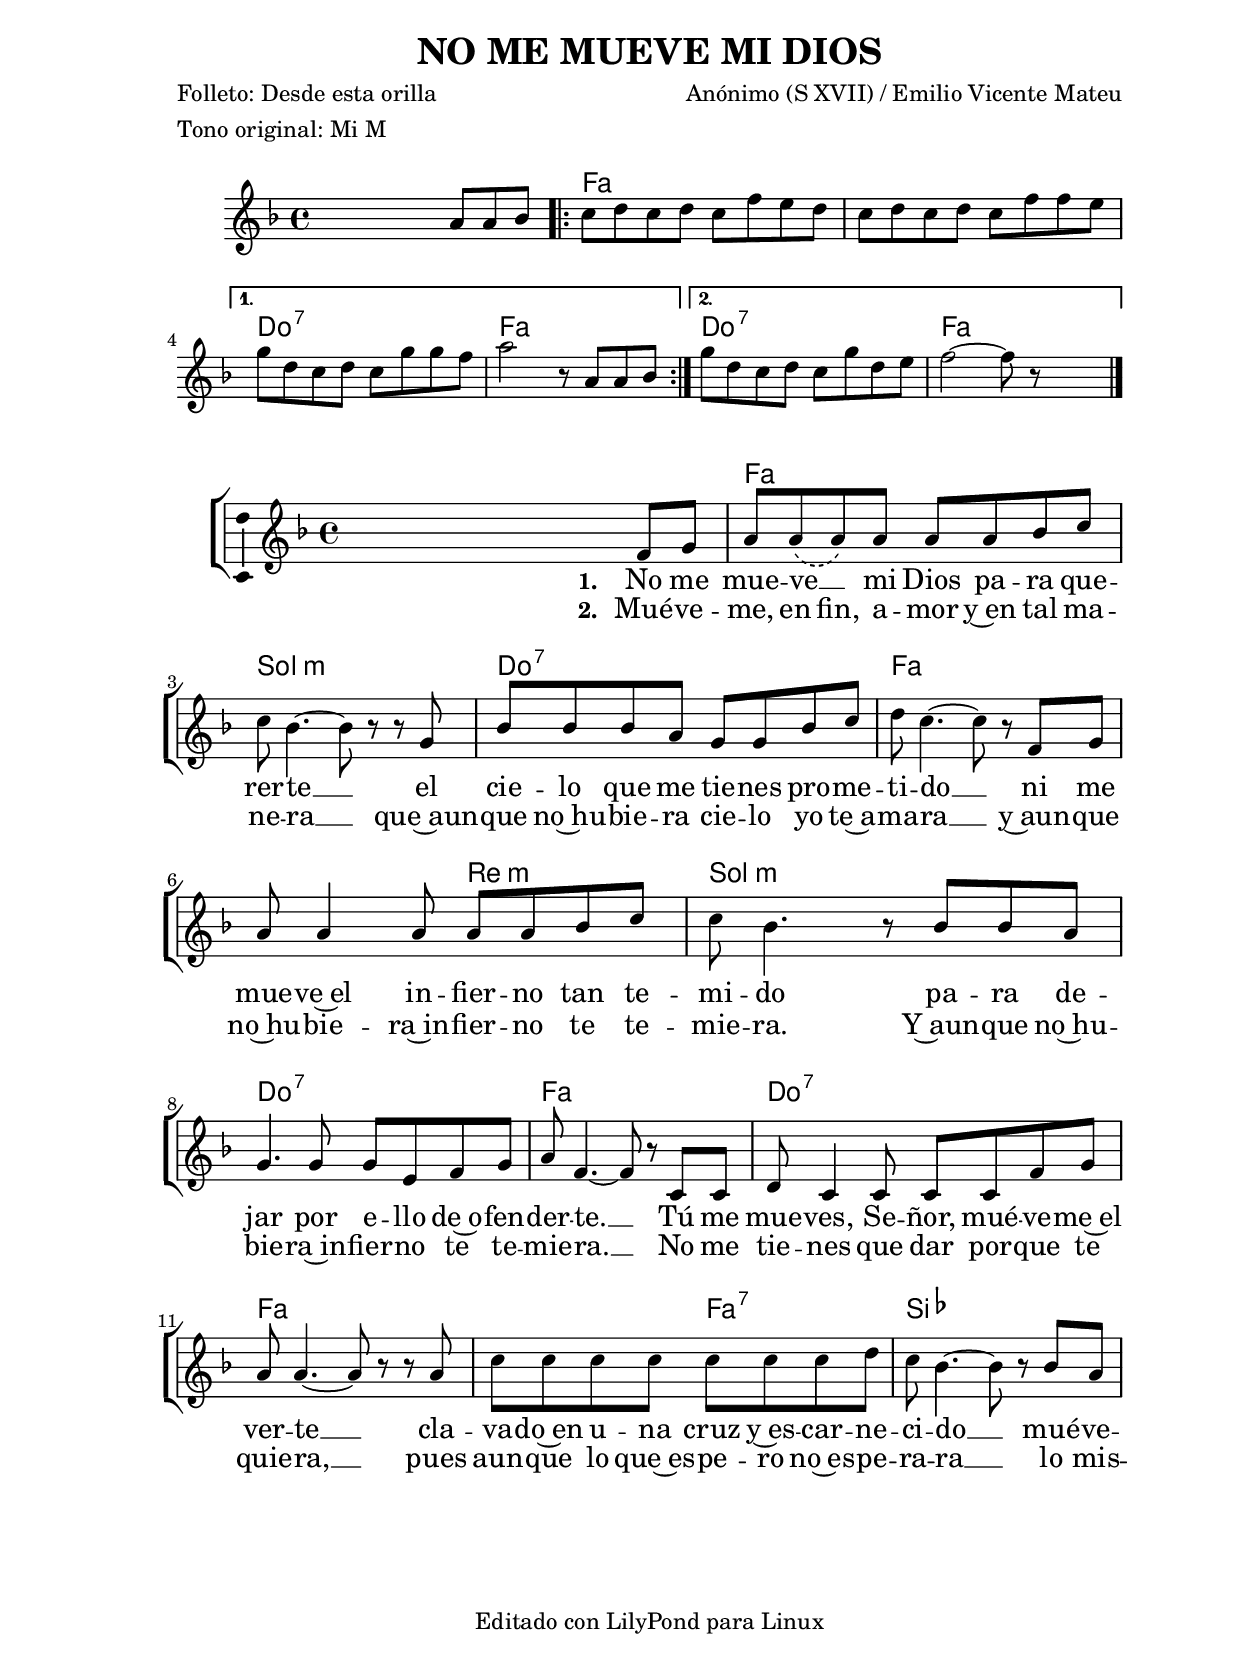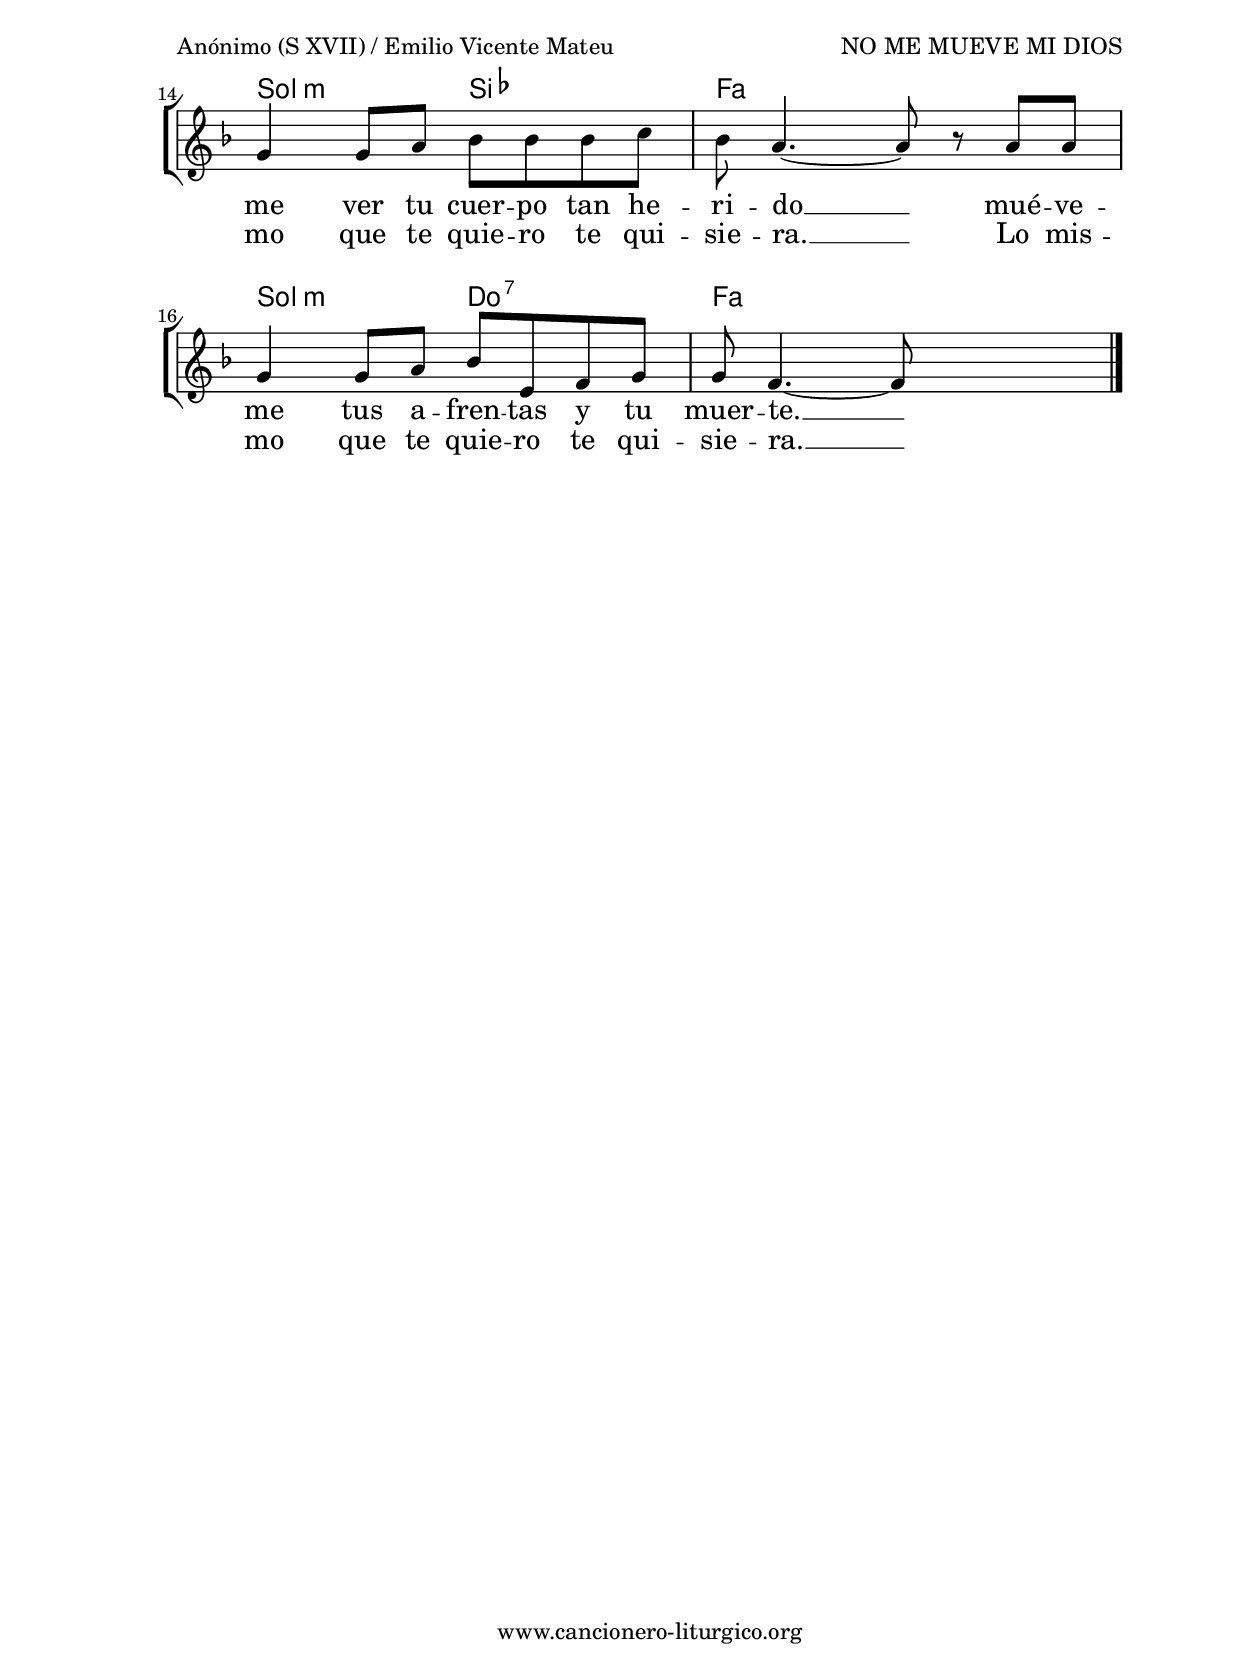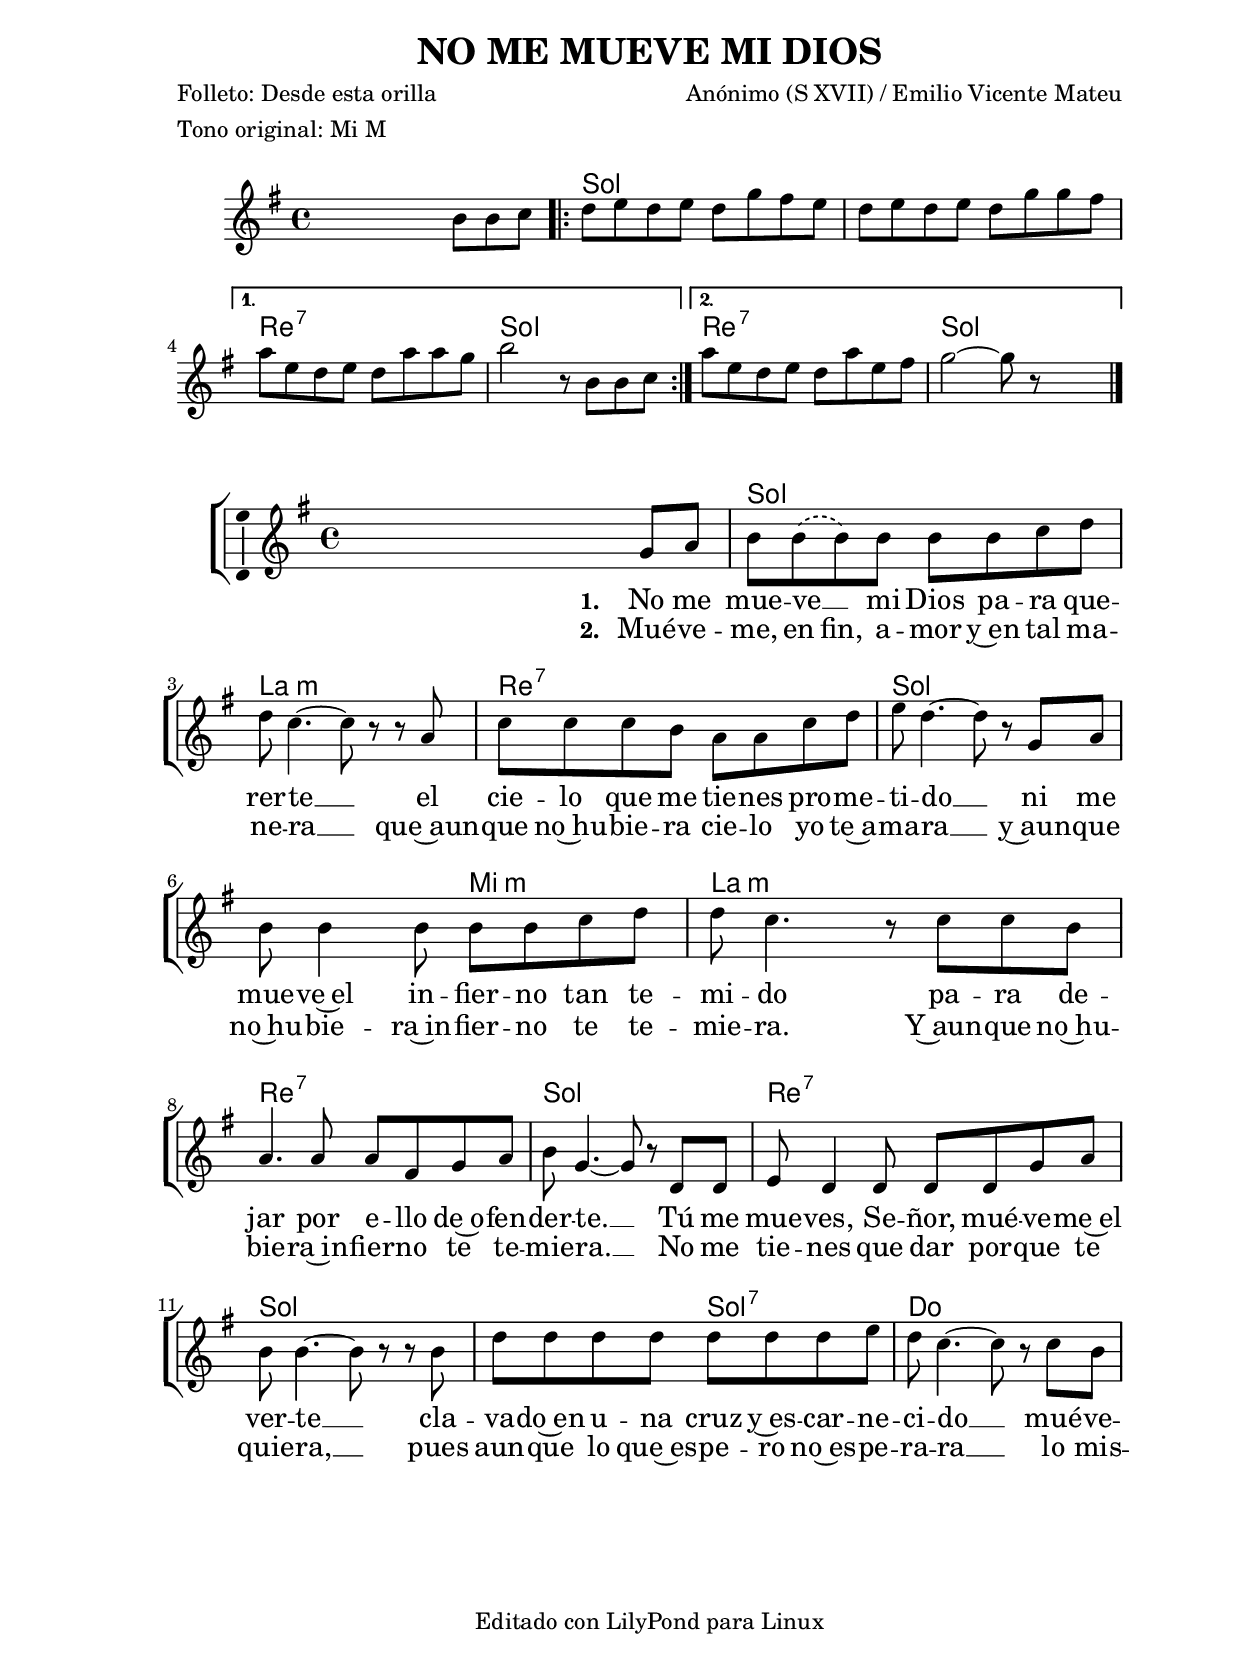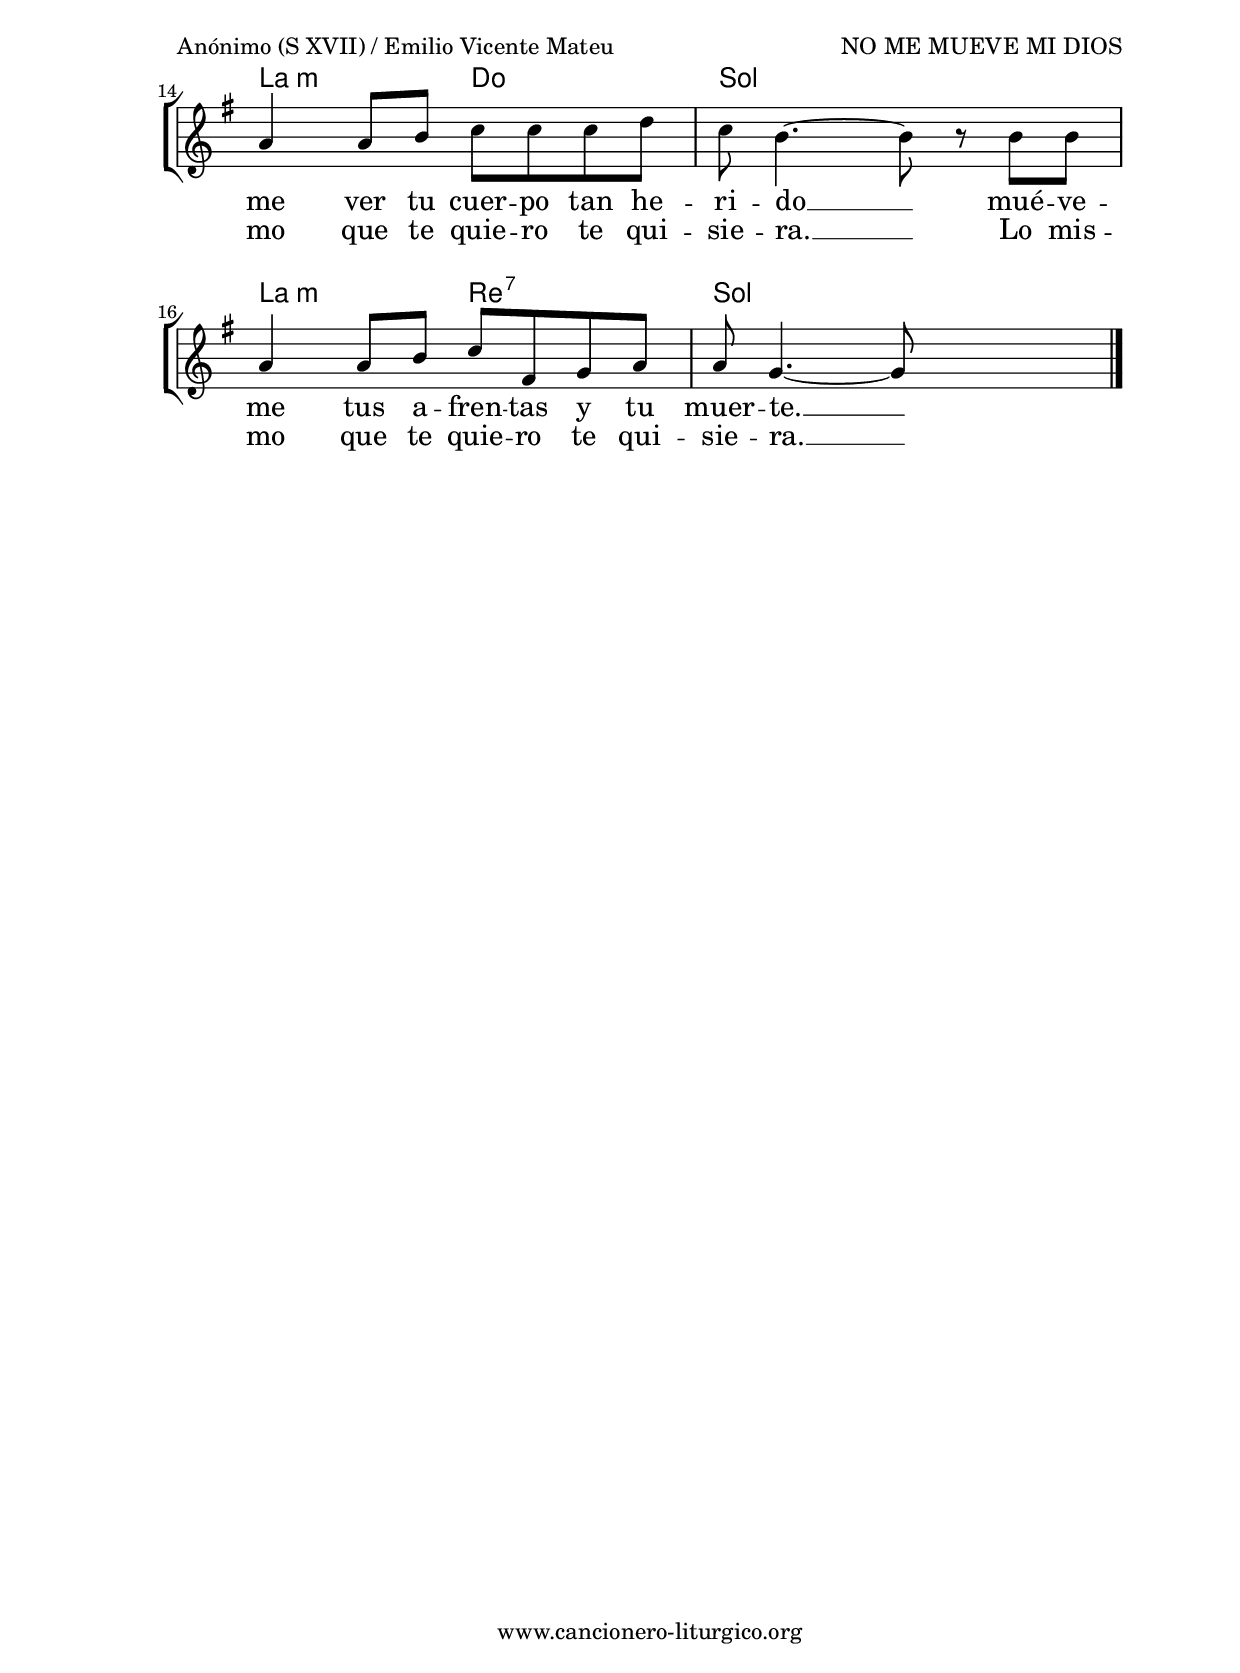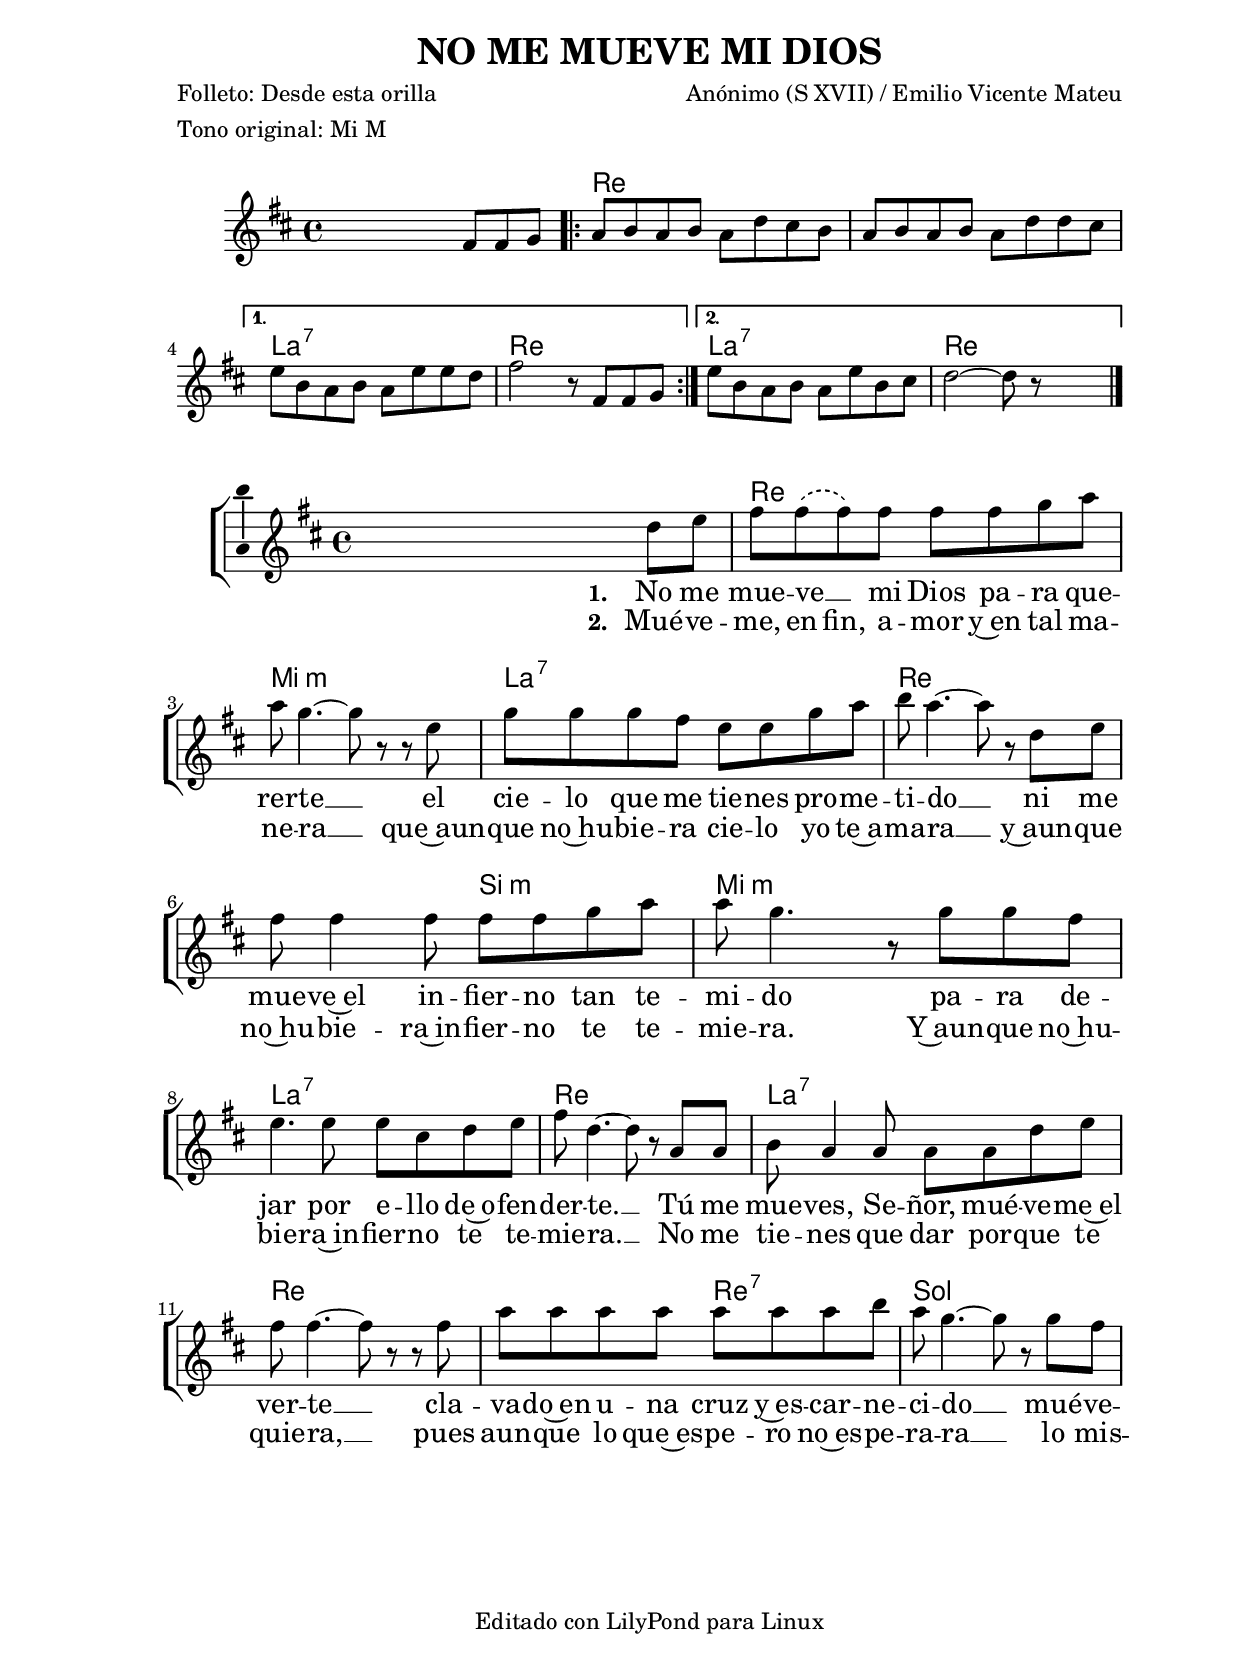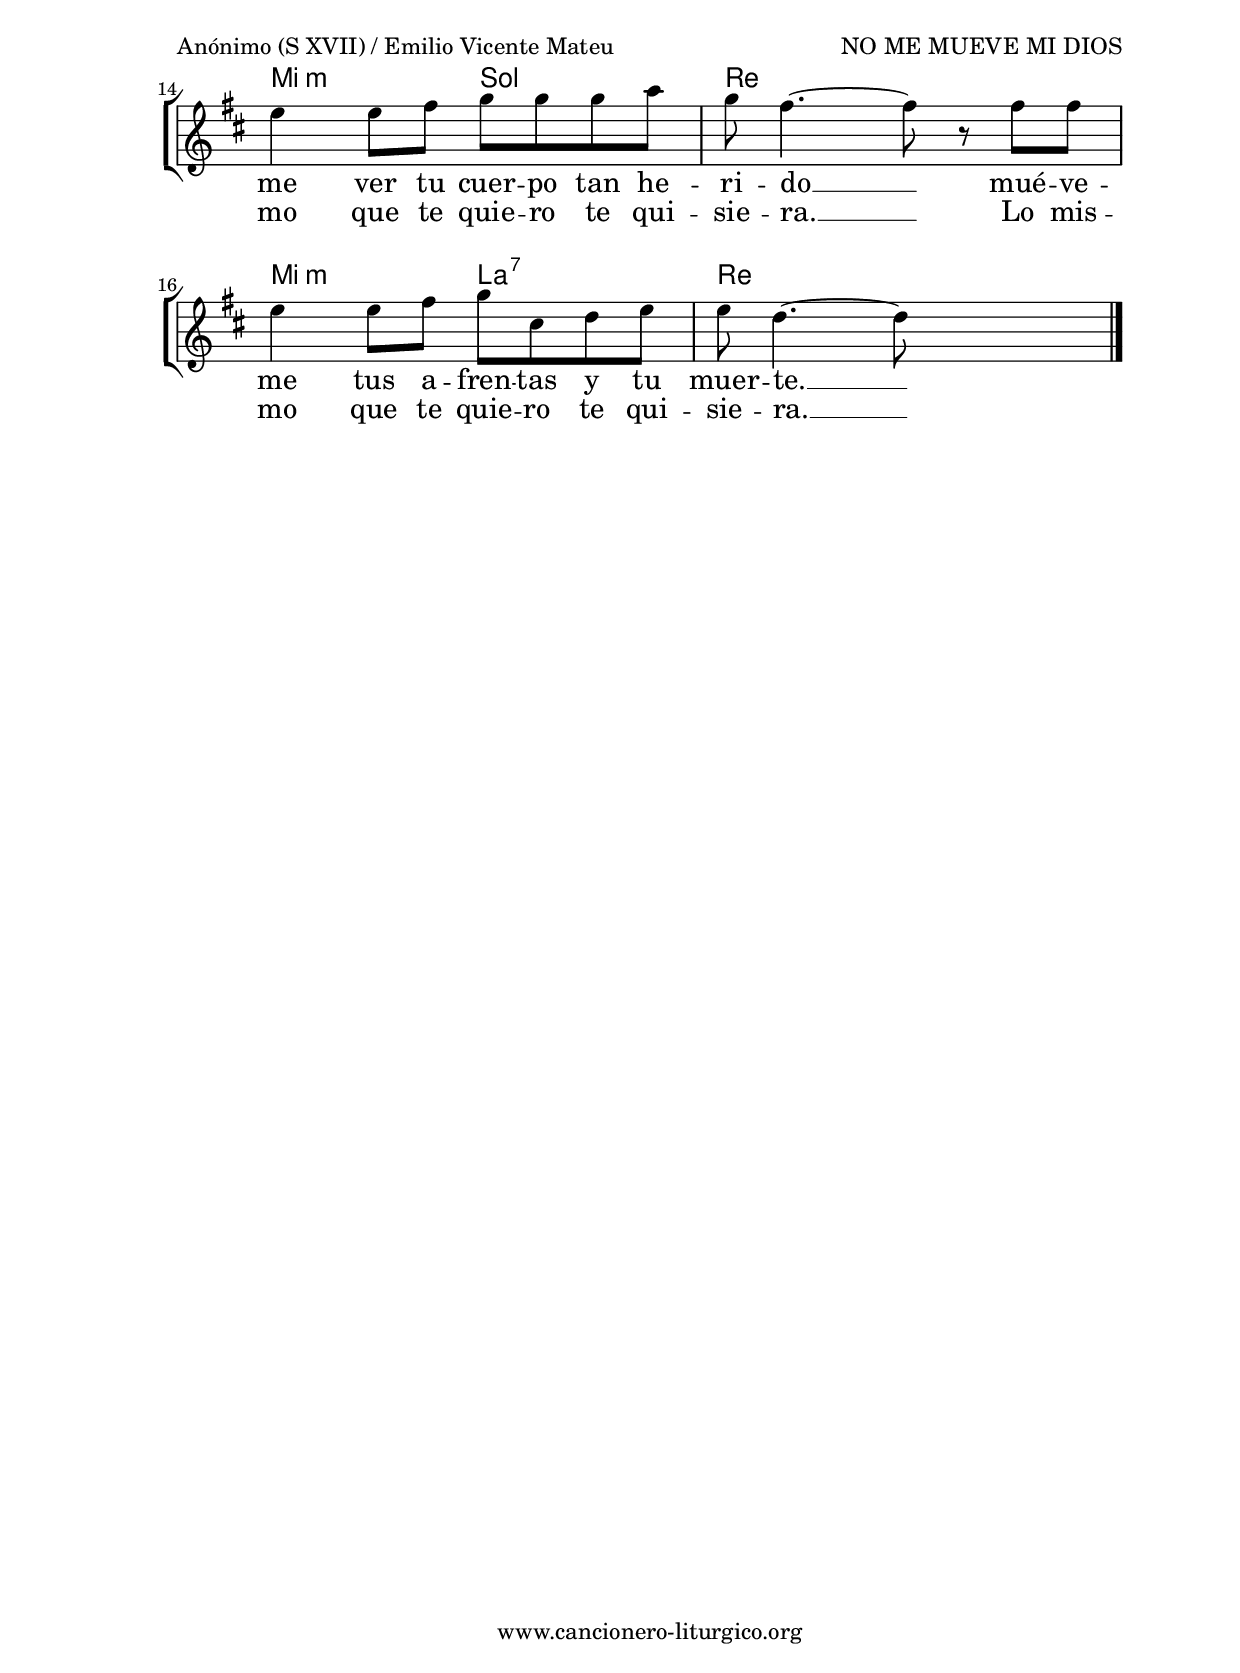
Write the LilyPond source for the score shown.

%
%para convertir .midi en .wav:
%timidity filename.midi -Ow -o finename.wav
%
%
%Para convertir de .wav a .mp3:
%lame -h -m j filename.wav
%
%
%para escuchar el midi:
%timidity nombrefichero.midi
%


%versión de lilypond para la que se ha escrito esta partitura:
\version "2.16.0"

	%Tamaño papel
	#(set-default-paper-size "a4")
	%Tamaño partitura
	#(set-global-staff-size 20)
	%No responde al pulsar sobre una nota
	#(ly:set-option 'point-and-click #f)

%parámetros del encabezamiento:
\header {
	title = "NO ME MUEVE MI DIOS"
	subtitle = ""
	composer = "Anónimo (S XVII) / Emilio Vicente Mateu"
	poet = "Folleto: Desde esta orilla"
	meter = "Tono original: Mi M"
	arranger = ""
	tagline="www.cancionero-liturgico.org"
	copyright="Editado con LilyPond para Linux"
	}

%parámetros asociados al papel:
\paper  {
	oddHeaderMarkup = \markup {\fill-line { \on-the-fly #not-first-page \fromproperty #'header:title \on-the-fly #not-first-page \fromproperty #'header:composer }}
	evenHeaderMarkup = \markup {\fill-line { \fromproperty #'header:composer \fromproperty #'header:title }}
	#(set-paper-size "a4")
	print-page-number = ##f
	first-page-number = 1
	print-first-page-number = ##f
%	head-separation = 3.0 \cm
	top-margin = 2.0 \cm
	bottom-margin = 0.5\cm
%%%	bottom-margin = -2.5\cm
	left-margin = 3.0 \cm
	line-width = 16.0 \cm 
	indent = 8\mm
	interscoreline = 2.\mm
	between-system-space = 15\mm
%	para que las partituras no llenen la hoja:
	ragged-bottom = ##t
%	idem para la última hoja:
	ragged-last-bottom = ##f
%	para que las partituras llenen el ancho del papel:
	ragged-last = ##f
	after-title-space = 2.5 \cm
%page-count=1
%system-count=8

	%Flexible Vertical Spacing
%	markup-markup-spacing =
%	#'((basic-distance . 15) (minimum-distance . 15) (padding . 3))
	markup-system-spacing =
	#'((basic-distance . 15) (minimum-distance . 15) (padding . 3))
	system-system-spacing =
	#'((basic-distance . 15) (minimum-distance . 15) (padding . 3))
	score-system-spacing =
	#'((basic-distance . 15) (minimum-distance . 15) (padding . 5))
%	top-system-spacing = % header
%	#'((basic-distance . 8) (minimum-distance . 0) (padding . 0))
%	top-markup-spacing =
%	#'((basic-distance . 20) (minimum-distance . 20) (padding . 0))
	last-bottom-spacing = % footer
	#'((basic-distance . 5) (minimum-distance . 5) (padding . 0))
%	score-markup-spacing =
%	#'((basic-distance . 16) (minimum-distance . 13) (padding . 0))

	}


%parámetros que afectan a toda la partitura:
global =  {
	%clave de sol (G):
	\clef G
	%armadura:
	\transpose e f
	\key e \major
	\tempo 4=80
	\set Score.tempoHideNote = ##t
	}


acordesintro = {
	\italianChords
	\chordmode {
	\transpose e f
{

s1

\repeat volta 2 {
e1 s
}

\alternative {
{
b:7 e
}
{
b:7 e
}
}

}
}
}

melodiaintro = 

	\transpose e f
{
	\relative c''{
	\time 4/4

s2 s8 gis8 gis a
\repeat volta 2 {
b8 cis b cis b e dis cis
b cis b cis b e e dis
}
\alternative {
{
fis8 cis b cis b fis' fis e
gis2 r8 gis,8 gis a
}
{
fis'8 cis b cis b fis' cis dis
e2~e8 r8 s4
}
}

\bar "|."
}
}


acordes = {
	\italianChords
	\chordmode {
	\transpose e f
{

s1
e1 fis:m b:7 e s2 cis:m fis1:m b:7 e b:7 e s2 e:7 a1 fis2:m a e s fis:m b:7 e s

	}
	}
}

melodia = 

	\transpose e f
{
	\relative c''{
	\time 4/4

\phrasingSlurDashed

%%%e2~e8 r8 e,8 fis
%%%\break
s2 s4 e,8 fis
gis8 gis \(gis\) gis gis gis a b
b8 a4.~a8 r8 r8 fis8
a8 a a gis fis fis a b
cis8 b4.~b8 r8 e,8 fis
gis8 gis4 gis8 gis gis a b
b8 a4. r8 a8 a gis
fis4. fis8 fis dis e fis
gis8 e4.~e8 r8 b8 b
cis8 b4 b8 b b e fis
gis8 gis4.~gis8 r8 r8 gis8
b8 b b b b b b cis
b8 a4.~a8 r8 a8 gis
fis4 fis8 gis a a a b
a8 gis4.~gis8 r8 gis8 gis
fis4 fis8 gis a dis, e fis
fis8 e4.~e8 s8 s4

\bar "|."
	}
	}


texto = \lyricmode {
\set stanza =#"1. " No me mue -- ve __ _ mi Dios pa -- ra que -- rer -- te __
el cie -- lo que me tie -- nes pro -- me -- ti -- do __
ni me mue -- ve~el in -- fier -- no tan te -- mi -- do
pa -- ra de -- jar por e -- llo de~o -- fen -- der -- te. __
Tú me mue -- ves, Se -- ñor, mué -- ve -- me~el ver -- te __
cla -- va -- do~en u -- na cruz y~es -- car -- ne -- ci -- do __
mué -- ve -- me ver tu cuer -- po tan he -- ri -- do __
mué -- ve -- me tus a -- fren -- tas y tu muer -- te. __

	}

textodos = \lyricmode {
\set stanza =#"2. " Mué -- ve -- me, en fin, a -- mor y~en tal ma -- ne -- ra __
que~aun -- que no~hu -- bie -- ra cie -- lo yo te~a -- ma -- ra __
y~aun -- que no~hu -- bie -- ra~in -- fier -- no te te -- mie -- ra.
Y~aun -- que no~hu -- bie -- ra~in -- fier -- no te te -- mie -- ra. __

No me tie -- nes que dar por -- que te quie -- ra, __
pues aun -- que lo que~es -- pe -- ro no~es -- pe -- ra -- ra __
lo mis -- mo que te quie -- ro te qui -- sie -- ra. __
Lo mis -- mo que te quie -- ro te qui -- sie -- ra. __

	}


acordesintroStaff = \context ChordNames = acordesintroStaff <<
	\set chordChanges = ##t
	\acordesintro
	>>

acordesStaff = \context ChordNames = acordesStaff <<
	\set chordChanges = ##t
	\acordes
	>>


vozintroStaff = \context Voice = vozintroStaff
<<
	\override Staff.StaffSymbol #'staff-space = #(magstep -0.35)
	\set Staff.midiInstrument = #"english horn"
	\set Staff.midiMinimumVolume = #0.7
	\set Staff.midiMaximumVolume = #0.9
	\global
	\melodiaintro
	>>

vozStaff = \context Voice = vozStaff
\with {\consists "Ambitus_engraver"}
<<
%	\set Staff.instrumentName = ""
%	\set Staff.shortInstrumentName = ""
%	\set Staff.midiInstrument = #"clarinet"
%	\set Staff.midiInstrument = #"cello"
%	\set Staff.midiInstrument = #"flute"
	\set Staff.midiInstrument = #"electric guitar (jazz)"
%	\set Staff.midiInstrument = #"english horn"
%	\set Staff.midiInstrument = #"violin"
%	\set Staff.midiInstrument = #"glockenspiel"
	\set Staff.midiMinimumVolume = #0.7
	\set Staff.midiMaximumVolume = #0.9
	\global
	\melodia
	>>

textoStaff = \context Lyrics = textoStaff <<
	\lyricsto vozStaff \texto
	>>

textodosStaff = \context Lyrics = textodosStaff <<
	\lyricsto vozStaff \textodos
	>>

\book {
	\score {
		\context ChoirStaff {
%			\override StaffGroup.SystemStartBracket #'collapse-height = #1
%			\override Score.SystemStartBar #'collapse-height = #1
			<<
			\acordesintroStaff
			\vozintroStaff
			>>
			}
		\layout {
	    		\context {
				\Lyrics
				\override LyricText #'font-size = #2
				}
	   		 \context {
				\Score
				\override StaffSymbol #'staff-space = #(magstep +3)
				}
			}
		}
	\score {
		\context ChoirStaff {
			\override StaffGroup.SystemStartBracket #'collapse-height = #1
			\override Score.SystemStartBar #'collapse-height = #1
			<<
			\acordesStaff
			\vozStaff
			\textoStaff
			\textodosStaff
			>>
			}
		\layout {
	    		\context {
				\Lyrics
				\override LyricText #'font-size = #2
				}
	   		 \context {
				\Score
				\override StaffSymbol #'staff-space = #(magstep +3)
				}
			}
		}
	\score {
		\unfoldRepeats
		\context ChoirStaff {
			<<
			\acordesintroStaff
			\vozintroStaff
			>>
			<<
			\acordesStaff
			\vozStaff
			>>
			}
		\midi {
	  		\context {
	  			\Score
				tempoWholesPerMinute = #(ly:make-moment 70 4)
				}
			}
		}
	}



#(define output-suffix "C")
\book {
	\score {
		\context ChoirStaff {
%			\override StaffGroup.SystemStartBracket #'collapse-height = #1
%			\override Score.SystemStartBar #'collapse-height = #1
\transpose c d
			<<
			\acordesintroStaff
			\vozintroStaff
			>>
			}
		\layout {
	    		\context {
				\Lyrics
				\override LyricText #'font-size = #2
				}
	   		 \context {
				\Score
				\override StaffSymbol #'staff-space = #(magstep +3)
				}
			}
		}
	\score {
		\context ChoirStaff {
			\override StaffGroup.SystemStartBracket #'collapse-height = #1
			\override Score.SystemStartBar #'collapse-height = #1
\transpose c d
			<<
			\acordesStaff
			\vozStaff
			\textoStaff
			\textodosStaff
			>>
			}
		\layout {
	    		\context {
				\Lyrics
				\override LyricText #'font-size = #2
				}
	   		 \context {
				\Score
				\override StaffSymbol #'staff-space = #(magstep +3)
				}
			}
		}
	}

#(define output-suffix "S")
\book {
	\score {
		\context ChoirStaff {
%			\override StaffGroup.SystemStartBracket #'collapse-height = #1
%			\override Score.SystemStartBar #'collapse-height = #1
\transpose c a,
			<<
			\acordesintroStaff
			\vozintroStaff
			>>
			}
		\layout {
	    		\context {
				\Lyrics
				\override LyricText #'font-size = #2
				}
	   		 \context {
				\Score
				\override StaffSymbol #'staff-space = #(magstep +3)
				}
			}
		}
	\score {
		\context ChoirStaff {
			\override StaffGroup.SystemStartBracket #'collapse-height = #1
			\override Score.SystemStartBar #'collapse-height = #1
\transpose c a
			<<
			\acordesStaff
			\vozStaff
			\textoStaff
			\textodosStaff
			>>
			}
		\layout {
	    		\context {
				\Lyrics
				\override LyricText #'font-size = #2
				}
	   		 \context {
				\Score
				\override StaffSymbol #'staff-space = #(magstep +3)
				}
			}
		}
	}


